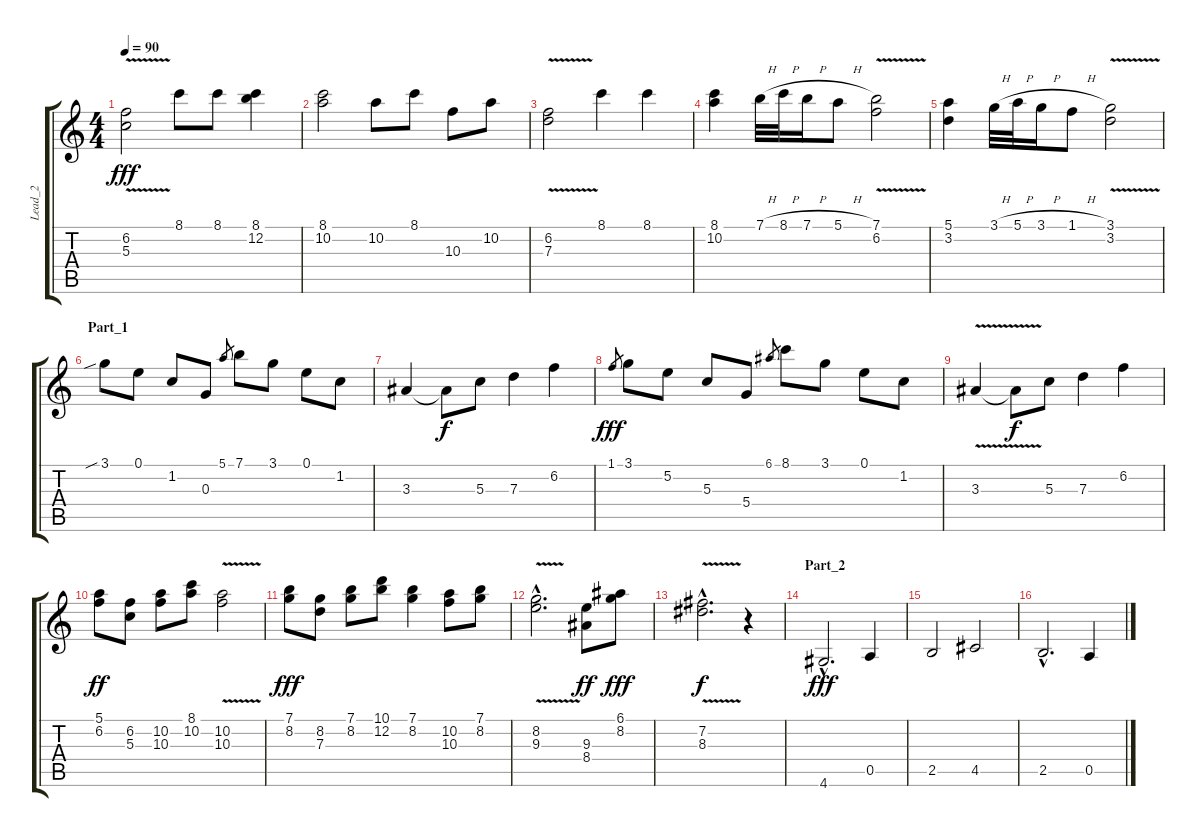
\track ("Lead_2" "Lead_2") {instrument acousticguitarnylon}
\staff {score tabs}
\tuning (E4 B3 G3 D3 A2 E2) {hide}
\ts (4 4)
\tempo 90
\clef g2
\ks c
(6.2 5.3{v}).2{dy fff} 8.1.8 8.1.8 (8.1 12.2).4 |
(8.1 10.2).2 10.2.8 8.1.8 10.3.8 10.2.8 |
(6.2 7.3{v}).2 8.1.4 8.1.4 |
(8.1 10.2).4 7.1{h}.32 8.1{h}.32 7.1{h}.16 5.1{h}.8 (7.1{v} 6.2).2 |
(5.1 3.2).4 3.1{h}.32 5.1{h}.32 3.1{h}.16 1.1{h}.8 (3.1{v} 3.2).2 |
\section ("" "Part_1")
3.1{sib}.8{instrument acousticguitarnylon} 0.1.8 1.2.8 0.3.8 5.1.8{gr} 7.1.8 3.1.8 0.1.8 1.2.8 |
3.3.4 3.3{t}.8{dy f} 5.3.8 7.3.4 6.2.4 |
1.1.8{gr dy fff} 3.1.8 5.2.8 5.3.8 5.4.8 6.1.8{gr} 8.1.8 3.1.8 0.1.8 1.2.8 |
3.3{v}.4 3.3{t}.8{dy f} 5.3.8 7.3.4 6.2.4 |
(5.1 6.2).8{dy ff} (6.2 5.3).8 (10.2 10.3).8 (8.1 10.2).8 (10.2{v} 10.3{v}).2 |
(7.1 8.2).8{dy fff} (8.2 7.3).8 (7.1 8.2).8 (10.1 12.2).8 (7.1 8.2).4 (10.2 10.3).8 (7.1 8.2).8 |
(8.2{v hac} 9.3{v hac}).2{d} (9.3 8.4).8{dy ff} (6.1 8.2).8{dy fff} |
(7.2{hac} 8.3{v hac}).2{d dy f} r.4 |
\section ("" "Part_2")
4.6{hac}.2{d dy fff volume 16 instrument electricguitarclean} 0.5.4 |
2.5.2 4.5.2 |
2.5{hac}.2{d} 0.5.4
